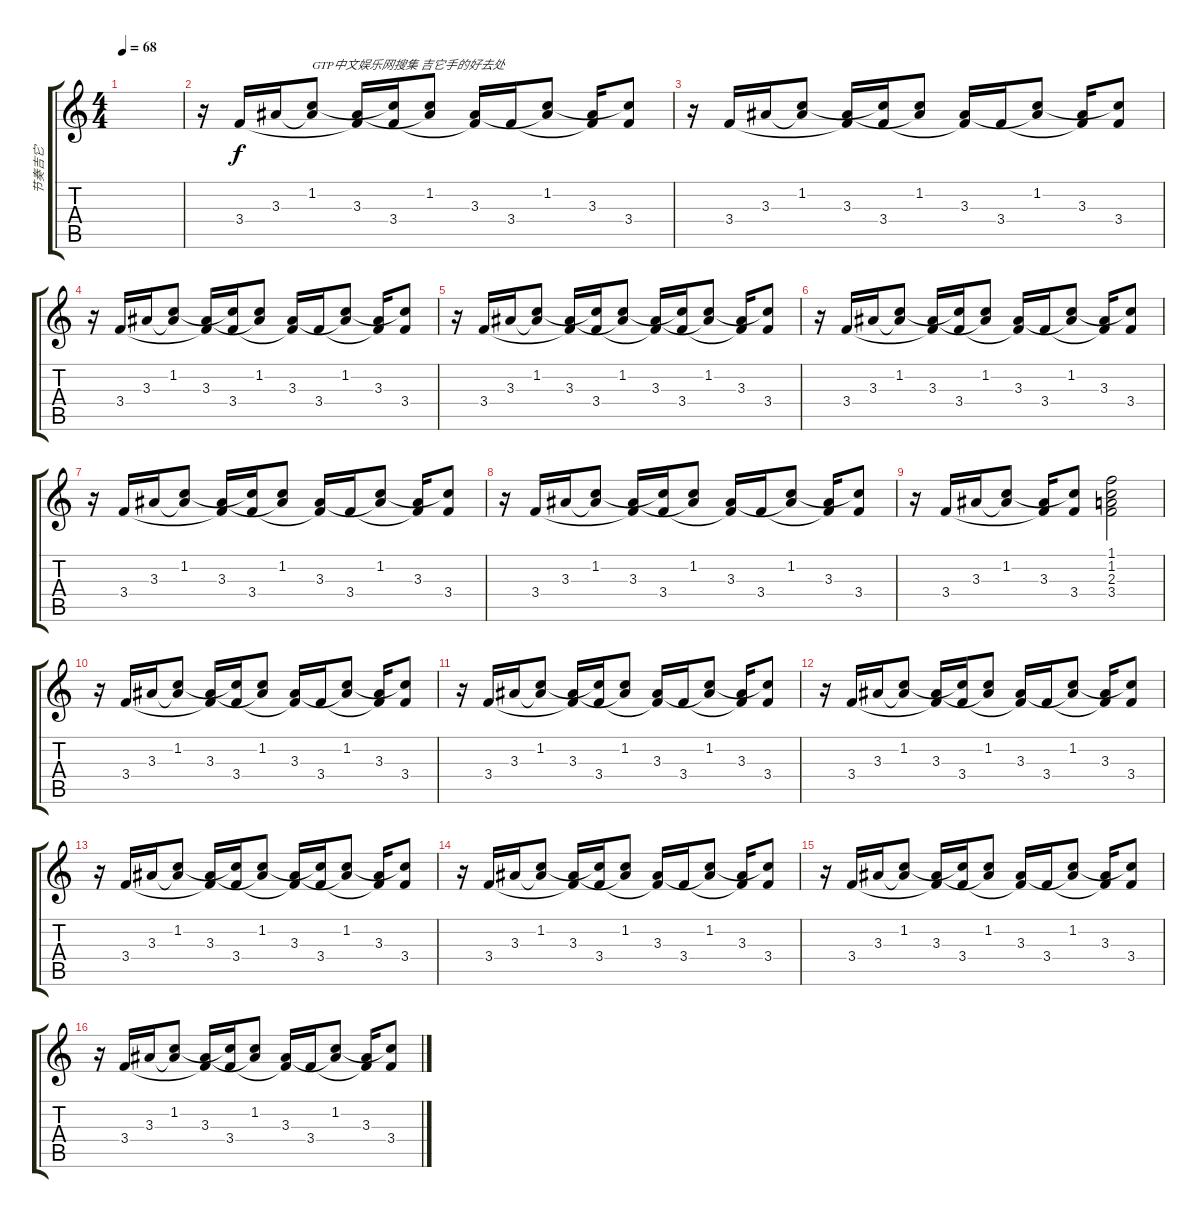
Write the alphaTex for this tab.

\track ("节奏吉它" "节奏吉它") {instrument overdrivenguitar}
\staff {score tabs}
\tuning (E4 B3 G3 D3 A2 E2) {hide}
\ts (4 4)
\tempo 68
\clef g2
\ks c
|
r.16 3.4.16 3.3.16 (1.2 3.3{t}).8{txt "GTP中文娱乐网搜集 吉它手的好去处"} (3.3 3.4{t}).16 (1.2{t} 3.4).16 (1.2 3.3{t}).8 (3.3 3.4{t}).16 3.4.16 (1.2 3.3{t}).8 (3.3 3.4{t}).16 (1.2{t} 3.4).8 |
r.16 3.4.16 3.3.16 (1.2 3.3{t}).8 (3.3 3.4{t}).16 (1.2{t} 3.4).16 (1.2 3.3{t}).8 (3.3 3.4{t}).16 3.4.16 (1.2 3.3{t}).8 (3.3 3.4{t}).16 (1.2{t} 3.4).8 |
r.16 3.4.16 3.3.16 (1.2 3.3{t}).8 (3.3 3.4{t}).16 (1.2{t} 3.4).16 (1.2 3.3{t}).8 (3.3 3.4{t}).16 3.4.16 (1.2 3.3{t}).8 (3.3 3.4{t}).16 (1.2{t} 3.4).8 |
r.16 3.4.16 3.3.16 (1.2 3.3{t}).8 (3.3 3.4{t}).16 (1.2{t} 3.4).16 (1.2 3.3{t}).8 (3.3 3.4{t}).16 (1.2{t} 3.4).16 (1.2 3.3{t}).8 (3.3 3.4{t}).16 (1.2{t} 3.4).8 |
r.16 3.4.16 3.3.16 (1.2 3.3{t}).8 (3.3 3.4{t}).16 (1.2{t} 3.4).16 (1.2 3.3{t}).8 (3.3 3.4{t}).16 3.4.16 (1.2 3.3{t}).8 (3.3 3.4{t}).16 (1.2{t} 3.4).8 |
r.16 3.4.16 3.3.16 (1.2 3.3{t}).8 (3.3 3.4{t}).16 (1.2{t} 3.4).16 (1.2 3.3{t}).8 (3.3 3.4{t}).16 3.4.16 (1.2 3.3{t}).8 (3.3 3.4{t}).16 (1.2{t} 3.4).8 |
r.16 3.4.16 3.3.16 (1.2 3.3{t}).8 (3.3 3.4{t}).16 (1.2{t} 3.4).16 (1.2 3.3{t}).8 (3.3 3.4{t}).16 3.4.16 (1.2 3.3{t}).8 (3.3 3.4{t}).16 (1.2{t} 3.4).8 |
r.16 3.4.16 3.3.16 (1.2 3.3{t}).8 (3.3 3.4{t}).16 (1.2{t} 3.4).8 (1.1 1.2 2.3 3.4).2 |
r.16 3.4.16 3.3.16 (1.2 3.3{t}).8 (3.3 3.4{t}).16 (1.2{t} 3.4).16 (1.2 3.3{t}).8 (3.3 3.4{t}).16 3.4.16 (1.2 3.3{t}).8 (3.3 3.4{t}).16 (1.2{t} 3.4).8 |
r.16 3.4.16 3.3.16 (1.2 3.3{t}).8 (3.3 3.4{t}).16 (1.2{t} 3.4).16 (1.2 3.3{t}).8 (3.3 3.4{t}).16 3.4.16 (1.2 3.3{t}).8 (3.3 3.4{t}).16 (1.2{t} 3.4).8 |
r.16 3.4.16 3.3.16 (1.2 3.3{t}).8 (3.3 3.4{t}).16 (1.2{t} 3.4).16 (1.2 3.3{t}).8 (3.3 3.4{t}).16 3.4.16 (1.2 3.3{t}).8 (3.3 3.4{t}).16 (1.2{t} 3.4).8 |
r.16 3.4.16 3.3.16 (1.2 3.3{t}).8 (3.3 3.4{t}).16 (1.2{t} 3.4).16 (1.2 3.3{t}).8 (3.3 3.4{t}).16 (1.2{t} 3.4).16 (1.2 3.3{t}).8 (3.3 3.4{t}).16 (1.2{t} 3.4).8 |
r.16 3.4.16 3.3.16 (1.2 3.3{t}).8 (3.3 3.4{t}).16 (1.2{t} 3.4).16 (1.2 3.3{t}).8 (3.3 3.4{t}).16 3.4.16 (1.2 3.3{t}).8 (3.3 3.4{t}).16 (1.2{t} 3.4).8 |
r.16 3.4.16 3.3.16 (1.2 3.3{t}).8 (3.3 3.4{t}).16 (1.2{t} 3.4).16 (1.2 3.3{t}).8 (3.3 3.4{t}).16 3.4.16 (1.2 3.3{t}).8 (3.3 3.4{t}).16 (1.2{t} 3.4).8 |
r.16 3.4.16 3.3.16 (1.2 3.3{t}).8 (3.3 3.4{t}).16 (1.2{t} 3.4).16 (1.2 3.3{t}).8 (3.3 3.4{t}).16 3.4.16 (1.2 3.3{t}).8 (3.3 3.4{t}).16 (1.2{t} 3.4).8
